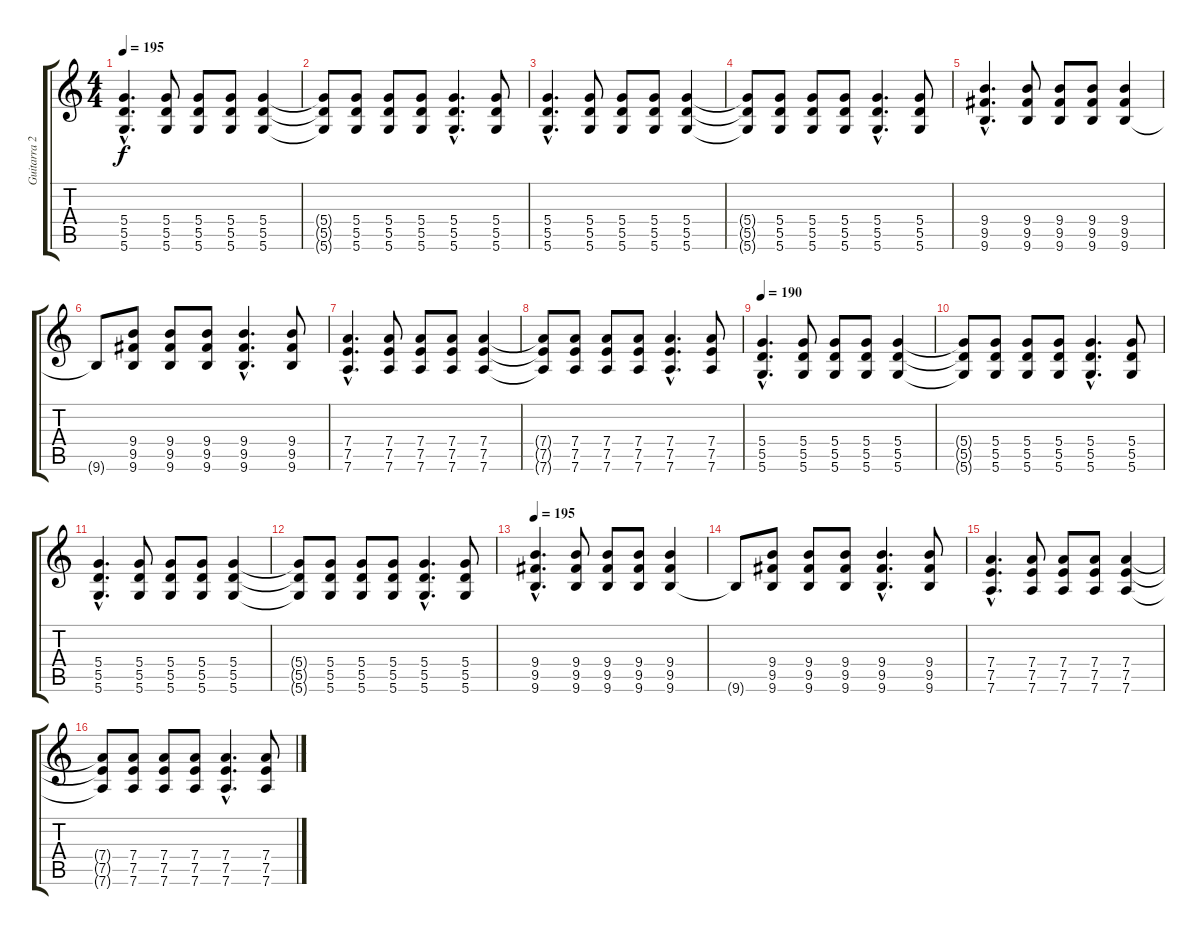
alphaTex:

\track ("Guitarra 2" "Guitarra 2") {instrument overdrivenguitar}
\staff {score tabs}
\tuning (E4 B3 G3 D3 A2 D2) {hide}
\ts (4 4)
\tempo 195
\clef g2
\ks c
(5.4{hac} 5.5{hac} 5.6{hac}).4{d dy f} (5.4 5.5 5.6).8 (5.4 5.5 5.6).8 (5.4 5.5 5.6).8 (5.4 5.5 5.6).4 |
(5.4{t} 5.5{t} 5.6{t}).8 (5.4 5.5 5.6).8 (5.4 5.5 5.6).8 (5.4 5.5 5.6).8 (5.4{hac} 5.5{hac} 5.6{hac}).4{d} (5.4 5.5 5.6).8 |
(5.4{hac} 5.5{hac} 5.6{hac}).4{d} (5.4 5.5 5.6).8 (5.4 5.5 5.6).8 (5.4 5.5 5.6).8 (5.4 5.5 5.6).4 |
(5.4{t} 5.5{t} 5.6{t}).8 (5.4 5.5 5.6).8 (5.4 5.5 5.6).8 (5.4 5.5 5.6).8 (5.4{hac} 5.5{hac} 5.6{hac}).4{d} (5.4 5.5 5.6).8 |
(9.4{hac} 9.5{hac} 9.6{hac}).4{d} (9.4 9.5 9.6).8 (9.4 9.5 9.6).8 (9.4 9.5 9.6).8 (9.4 9.5 9.6).4 |
9.6{t}.8 (9.4 9.5 9.6).8 (9.4 9.5 9.6).8 (9.4 9.5 9.6).8 (9.4{hac} 9.5{hac} 9.6{hac}).4{d} (9.4 9.5 9.6).8 |
(7.4{hac} 7.5{hac} 7.6{hac}).4{d} (7.4 7.5 7.6).8 (7.4 7.5 7.6).8 (7.4 7.5 7.6).8 (7.4 7.5 7.6).4 |
(7.4{t} 7.5{t} 7.6{t}).8 (7.4 7.5 7.6).8 (7.4 7.5 7.6).8 (7.4 7.5 7.6).8 (7.4{hac} 7.5{hac} 7.6{hac}).4{d} (7.4 7.5 7.6).8 |
\tempo 190
(5.4{hac} 5.5{hac} 5.6{hac}).4{d} (5.4 5.5 5.6).8 (5.4 5.5 5.6).8 (5.4 5.5 5.6).8 (5.4 5.5 5.6).4 |
(5.4{t} 5.5{t} 5.6{t}).8 (5.4 5.5 5.6).8 (5.4 5.5 5.6).8 (5.4 5.5 5.6).8 (5.4{hac} 5.5{hac} 5.6{hac}).4{d} (5.4 5.5 5.6).8 |
(5.4{hac} 5.5{hac} 5.6{hac}).4{d} (5.4 5.5 5.6).8 (5.4 5.5 5.6).8 (5.4 5.5 5.6).8 (5.4 5.5 5.6).4 |
(5.4{t} 5.5{t} 5.6{t}).8 (5.4 5.5 5.6).8 (5.4 5.5 5.6).8 (5.4 5.5 5.6).8 (5.4{hac} 5.5{hac} 5.6{hac}).4{d} (5.4 5.5 5.6).8 |
\tempo 195
(9.4{hac} 9.5{hac} 9.6{hac}).4{d} (9.4 9.5 9.6).8 (9.4 9.5 9.6).8 (9.4 9.5 9.6).8 (9.4 9.5 9.6).4 |
9.6{t}.8 (9.4 9.5 9.6).8 (9.4 9.5 9.6).8 (9.4 9.5 9.6).8 (9.4{hac} 9.5{hac} 9.6{hac}).4{d} (9.4 9.5 9.6).8 |
(7.4{hac} 7.5{hac} 7.6{hac}).4{d} (7.4 7.5 7.6).8 (7.4 7.5 7.6).8 (7.4 7.5 7.6).8 (7.4 7.5 7.6).4 |
(7.4{t} 7.5{t} 7.6{t}).8 (7.4 7.5 7.6).8 (7.4 7.5 7.6).8 (7.4 7.5 7.6).8 (7.4{hac} 7.5{hac} 7.6{hac}).4{d} (7.4 7.5 7.6).8
